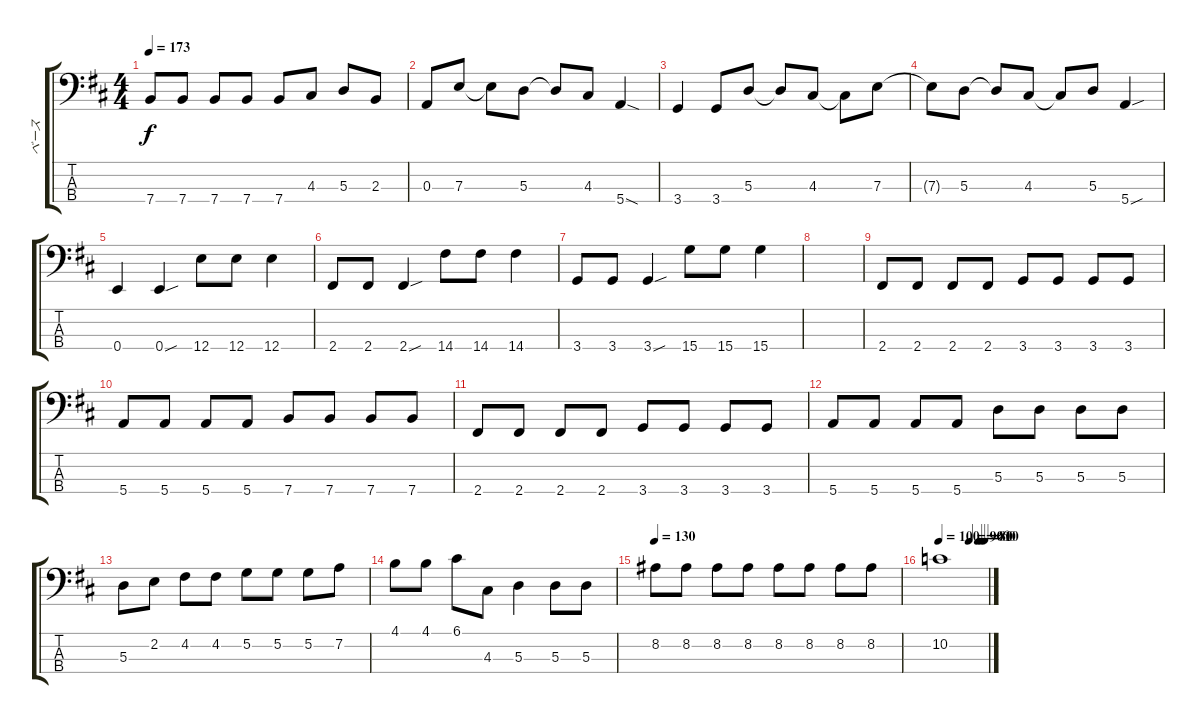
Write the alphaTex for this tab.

\track ("ベース" "ベース") {mute instrument electricbassfinger}
\staff {score tabs}
\tuning (G2 D2 A1 E1) {hide}
\ts (4 4)
\tempo 173
\clef f4
\ks d
7.4.8{dy f} 7.4.8 7.4.8 7.4.8 7.4.8 4.3.8 5.3.8 2.3.8 |
0.3.8 7.3.8 7.3{t}.8 5.3.8 5.3{t}.8 4.3.8 5.4{sod}.4 |
3.4.4 3.4.8 5.3.8 5.3{t}.8 4.3.8 4.3{t}.8 7.3.8 |
7.3{t}.8 5.3.8 5.3{t}.8 4.3.8 4.3{t}.8 5.3.8 5.4{sou}.4 |
0.4.4 0.4{sou}.4 12.4.8 12.4.8 12.4.4 |
2.4.8 2.4.8 2.4{sou}.4 14.4.8 14.4.8 14.4.4 |
3.4.8 3.4.8 3.4{sou}.4 15.4.8 15.4.8 15.4.4 |
|
2.4.8 2.4.8 2.4.8 2.4.8 3.4.8 3.4.8 3.4.8 3.4.8 |
5.4.8 5.4.8 5.4.8 5.4.8 7.4.8 7.4.8 7.4.8 7.4.8 |
2.4.8 2.4.8 2.4.8 2.4.8 3.4.8 3.4.8 3.4.8 3.4.8 |
5.4.8 5.4.8 5.4.8 5.4.8 5.3.8 5.3.8 5.3.8 5.3.8 |
5.3.8 2.2.8 4.2.8 4.2.8 5.2.8 5.2.8 5.2.8 7.2.8 |
4.1.8 4.1.8 6.1.8 4.3.8 5.3.4 5.3.8 5.3.8 |
\tempo 130
8.2.8 8.2.8 8.2.8 8.2.8 8.2.8 8.2.8 8.2.8 8.2.8 |
\tempo 100
\tempo (90 0.625)
\tempo (80 0.8125)
\tempo (60 0.875)
\tempo (10 0.9375)
10.2.1
